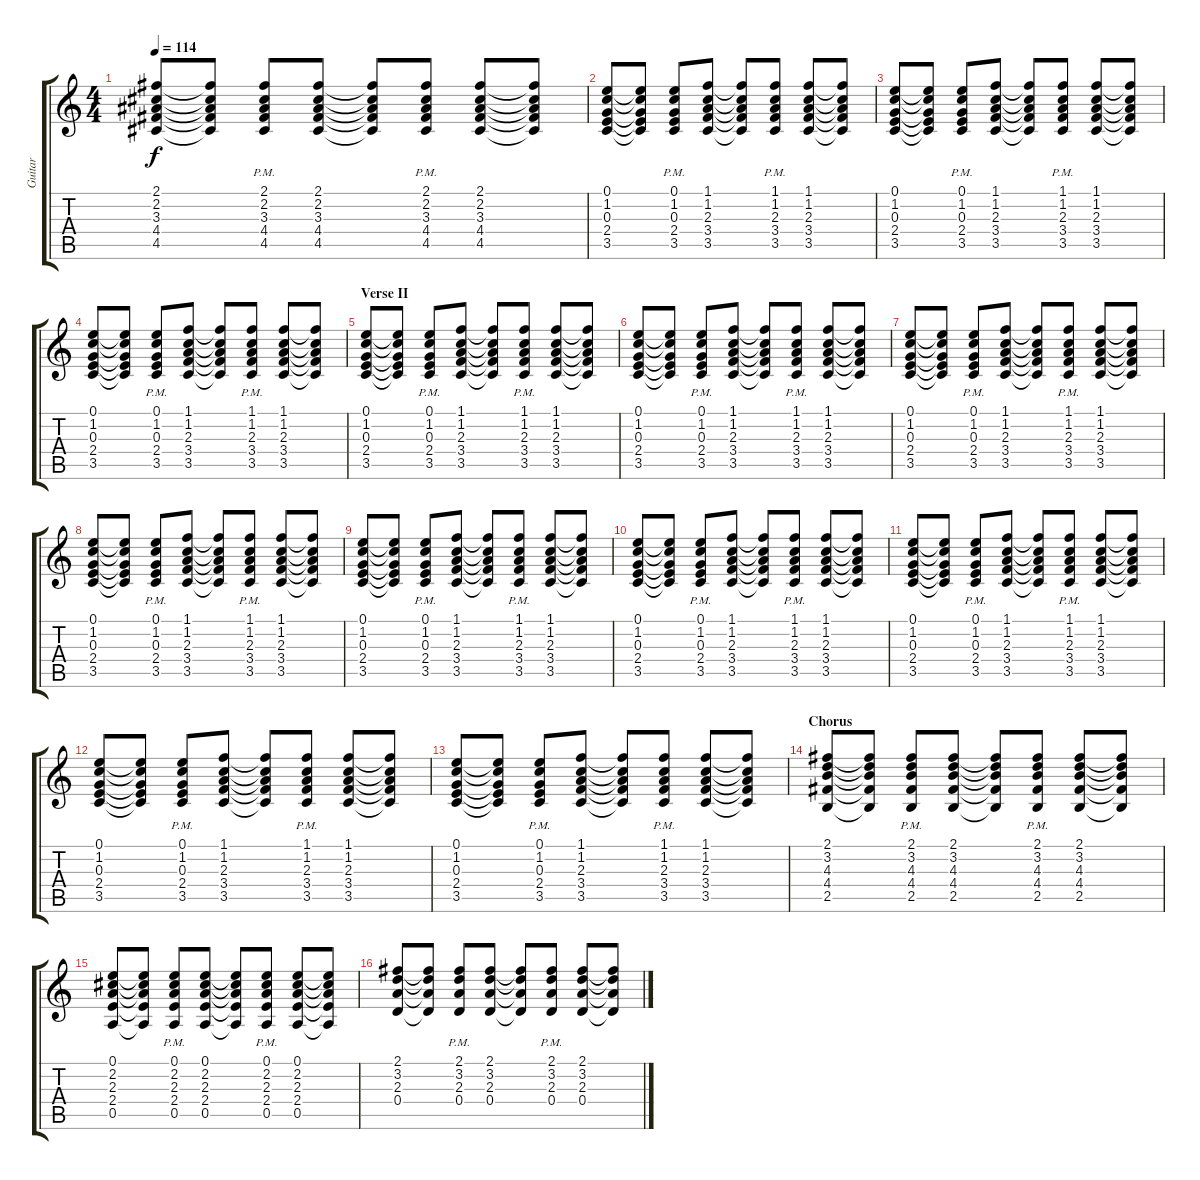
\track ("Guitar" "Guitar") {instrument acousticguitarsteel}
\staff {score tabs}
\tuning (E4 B3 G3 D3 A2 E2) {hide}
\ts (4 4)
\tempo 114
\clef g2
\ks c
(2.1 2.2 3.3 4.4 4.5).8{dy f} (2.1{t} 2.2{t} 3.3{t} 4.4{t} 4.5{t}).8 (2.1{pm} 2.2{pm} 3.3{pm} 4.4{pm} 4.5{pm}).8 (2.1 2.2 3.3 4.4 4.5).8 (2.1{t} 2.2{t} 3.3{t} 4.4{t} 4.5{t}).8 (2.1 2.2 3.3{pm} 4.4{pm} 4.5{pm}).8 (2.1 2.2 3.3 4.4 4.5).8 (2.1{t} 2.2{t} 3.3{t} 4.4{t} 4.5{t}).8 |
(0.1 1.2 0.3 2.4 3.5).8 (0.1{t} 1.2{t} 0.3{t} 2.4{t} 3.5{t}).8 (0.1{pm} 1.2{pm} 0.3{pm} 2.4{pm} 3.5{pm}).8 (1.1 1.2 2.3 3.4 3.5).8 (1.1{t} 1.2{t} 2.3{t} 3.4{t} 3.5{t}).8 (1.1 1.2 2.3{pm} 3.4{pm} 3.5{pm}).8 (1.1 1.2 2.3 3.4 3.5).8 (1.1{t} 1.2{t} 2.3{t} 3.4{t} 3.5{t}).8 |
(0.1 1.2 0.3 2.4 3.5).8 (0.1{t} 1.2{t} 0.3{t} 2.4{t} 3.5{t}).8 (0.1{pm} 1.2{pm} 0.3{pm} 2.4{pm} 3.5{pm}).8 (1.1 1.2 2.3 3.4 3.5).8 (1.1{t} 1.2{t} 2.3{t} 3.4{t} 3.5{t}).8 (1.1 1.2 2.3{pm} 3.4{pm} 3.5{pm}).8 (1.1 1.2 2.3 3.4 3.5).8 (1.1{t} 1.2{t} 2.3{t} 3.4{t} 3.5{t}).8 |
(0.1 1.2 0.3 2.4 3.5).8 (0.1{t} 1.2{t} 0.3{t} 2.4{t} 3.5{t}).8 (0.1{pm} 1.2{pm} 0.3{pm} 2.4{pm} 3.5{pm}).8 (1.1 1.2 2.3 3.4 3.5).8 (1.1{t} 1.2{t} 2.3{t} 3.4{t} 3.5{t}).8 (1.1 1.2 2.3{pm} 3.4{pm} 3.5{pm}).8 (1.1 1.2 2.3 3.4 3.5).8 (1.1{t} 1.2{t} 2.3{t} 3.4{t} 3.5{t}).8 |
\section ("" "Verse II")
(0.1 1.2 0.3 2.4 3.5).8 (0.1{t} 1.2{t} 0.3{t} 2.4{t} 3.5{t}).8 (0.1{pm} 1.2{pm} 0.3{pm} 2.4{pm} 3.5{pm}).8 (1.1 1.2 2.3 3.4 3.5).8 (1.1{t} 1.2{t} 2.3{t} 3.4{t} 3.5{t}).8 (1.1 1.2 2.3{pm} 3.4{pm} 3.5{pm}).8 (1.1 1.2 2.3 3.4 3.5).8 (1.1{t} 1.2{t} 2.3{t} 3.4{t} 3.5{t}).8 |
(0.1 1.2 0.3 2.4 3.5).8 (0.1{t} 1.2{t} 0.3{t} 2.4{t} 3.5{t}).8 (0.1{pm} 1.2{pm} 0.3{pm} 2.4{pm} 3.5{pm}).8 (1.1 1.2 2.3 3.4 3.5).8 (1.1{t} 1.2{t} 2.3{t} 3.4{t} 3.5{t}).8 (1.1 1.2 2.3{pm} 3.4{pm} 3.5{pm}).8 (1.1 1.2 2.3 3.4 3.5).8 (1.1{t} 1.2{t} 2.3{t} 3.4{t} 3.5{t}).8 |
(0.1 1.2 0.3 2.4 3.5).8 (0.1{t} 1.2{t} 0.3{t} 2.4{t} 3.5{t}).8 (0.1{pm} 1.2{pm} 0.3{pm} 2.4{pm} 3.5{pm}).8 (1.1 1.2 2.3 3.4 3.5).8 (1.1{t} 1.2{t} 2.3{t} 3.4{t} 3.5{t}).8 (1.1 1.2 2.3{pm} 3.4{pm} 3.5{pm}).8 (1.1 1.2 2.3 3.4 3.5).8 (1.1{t} 1.2{t} 2.3{t} 3.4{t} 3.5{t}).8 |
(0.1 1.2 0.3 2.4 3.5).8 (0.1{t} 1.2{t} 0.3{t} 2.4{t} 3.5{t}).8 (0.1{pm} 1.2{pm} 0.3{pm} 2.4{pm} 3.5{pm}).8 (1.1 1.2 2.3 3.4 3.5).8 (1.1{t} 1.2{t} 2.3{t} 3.4{t} 3.5{t}).8 (1.1 1.2 2.3{pm} 3.4{pm} 3.5{pm}).8 (1.1 1.2 2.3 3.4 3.5).8 (1.1{t} 1.2{t} 2.3{t} 3.4{t} 3.5{t}).8 |
(0.1 1.2 0.3 2.4 3.5).8 (0.1{t} 1.2{t} 0.3{t} 2.4{t} 3.5{t}).8 (0.1{pm} 1.2{pm} 0.3{pm} 2.4{pm} 3.5{pm}).8 (1.1 1.2 2.3 3.4 3.5).8 (1.1{t} 1.2{t} 2.3{t} 3.4{t} 3.5{t}).8 (1.1 1.2 2.3{pm} 3.4{pm} 3.5{pm}).8 (1.1 1.2 2.3 3.4 3.5).8 (1.1{t} 1.2{t} 2.3{t} 3.4{t} 3.5{t}).8 |
(0.1 1.2 0.3 2.4 3.5).8 (0.1{t} 1.2{t} 0.3{t} 2.4{t} 3.5{t}).8 (0.1{pm} 1.2{pm} 0.3{pm} 2.4{pm} 3.5{pm}).8 (1.1 1.2 2.3 3.4 3.5).8 (1.1{t} 1.2{t} 2.3{t} 3.4{t} 3.5{t}).8 (1.1 1.2 2.3{pm} 3.4{pm} 3.5{pm}).8 (1.1 1.2 2.3 3.4 3.5).8 (1.1{t} 1.2{t} 2.3{t} 3.4{t} 3.5{t}).8 |
(0.1 1.2 0.3 2.4 3.5).8 (0.1{t} 1.2{t} 0.3{t} 2.4{t} 3.5{t}).8 (0.1{pm} 1.2{pm} 0.3{pm} 2.4{pm} 3.5{pm}).8 (1.1 1.2 2.3 3.4 3.5).8 (1.1{t} 1.2{t} 2.3{t} 3.4{t} 3.5{t}).8 (1.1 1.2 2.3{pm} 3.4{pm} 3.5{pm}).8 (1.1 1.2 2.3 3.4 3.5).8 (1.1{t} 1.2{t} 2.3{t} 3.4{t} 3.5{t}).8 |
(0.1 1.2 0.3 2.4 3.5).8 (0.1{t} 1.2{t} 0.3{t} 2.4{t} 3.5{t}).8 (0.1{pm} 1.2{pm} 0.3{pm} 2.4{pm} 3.5{pm}).8 (1.1 1.2 2.3 3.4 3.5).8 (1.1{t} 1.2{t} 2.3{t} 3.4{t} 3.5{t}).8 (1.1 1.2 2.3{pm} 3.4{pm} 3.5{pm}).8 (1.1 1.2 2.3 3.4 3.5).8 (1.1{t} 1.2{t} 2.3{t} 3.4{t} 3.5{t}).8 |
(0.1 1.2 0.3 2.4 3.5).8 (0.1{t} 1.2{t} 0.3{t} 2.4{t} 3.5{t}).8 (0.1{pm} 1.2{pm} 0.3{pm} 2.4{pm} 3.5{pm}).8 (1.1 1.2 2.3 3.4 3.5).8 (1.1{t} 1.2{t} 2.3{t} 3.4{t} 3.5{t}).8 (1.1 1.2 2.3{pm} 3.4{pm} 3.5{pm}).8 (1.1 1.2 2.3 3.4 3.5).8 (1.1{t} 1.2{t} 2.3{t} 3.4{t} 3.5{t}).8 |
\section ("" "Chorus")
(2.1 3.2 4.3 4.4 2.5).8 (2.1{t} 3.2{t} 4.3{t} 4.4{t} 2.5{t}).8 (2.1{pm} 3.2{pm} 4.3{pm} 4.4{pm} 2.5{pm}).8 (2.1 3.2 4.3 4.4 2.5).8 (2.1{t} 3.2{t} 4.3{t} 4.4{t} 2.5{t}).8 (2.1 3.2 4.3{pm} 4.4{pm} 2.5{pm}).8 (2.1 3.2 4.3 4.4 2.5).8 (2.1{t} 3.2{t} 4.3{t} 4.4{t} 2.5{t}).8 |
(0.1 2.2 2.3 2.4 0.5).8 (0.1{t} 2.2{t} 2.3{t} 2.4{t} 0.5{t}).8 (0.1{pm} 2.2{pm} 2.3{pm} 2.4{pm} 0.5{pm}).8 (0.1 2.2 2.3 2.4 0.5).8 (0.1{t} 2.2{t} 2.3{t} 2.4{t} 0.5{t}).8 (0.1 2.2 2.3{pm} 2.4{pm} 0.5{pm}).8 (0.1 2.2 2.3 2.4 0.5).8 (0.1{t} 2.2{t} 2.3{t} 2.4{t} 0.5{t}).8 |
(2.1 3.2 2.3 0.4).8 (2.1{t} 3.2{t} 2.3{t} 0.4{t}).8 (2.1{pm} 3.2{pm} 2.3{pm} 0.4{pm}).8 (2.1 3.2 2.3 0.4).8 (2.1{t} 3.2{t} 2.3{t} 0.4{t}).8 (2.1 3.2 2.3{pm} 0.4{pm}).8 (2.1 3.2 2.3 0.4).8 (2.1{t} 3.2{t} 2.3{t} 0.4{t}).8
